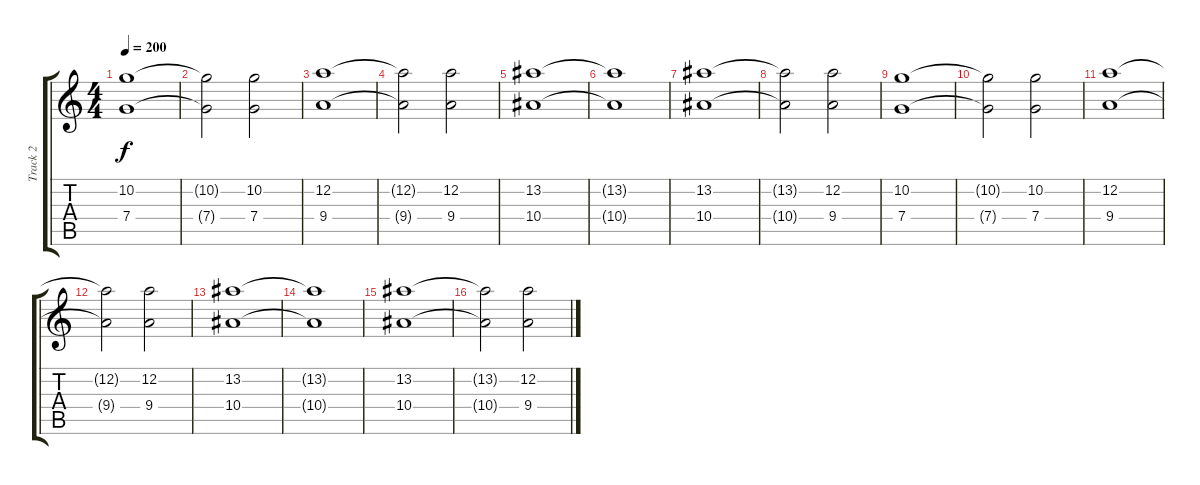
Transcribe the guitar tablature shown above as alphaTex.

\track ("Track 2" "Track 2") {instrument distortionguitar}
\staff {score tabs}
\tuning (D4 A3 F3 C3 G2 D2) {hide}
\ts (4 4)
\tempo 200
\clef g2
\ks c
(10.2 7.4).1{dy f} |
(10.2{t} 7.4{t}).2 (10.2 7.4).2 |
(12.2 9.4).1 |
(12.2{t} 9.4{t}).2 (12.2 9.4).2 |
(13.2 10.4).1 |
(13.2{t} 10.4{t}).1 |
(13.2 10.4).1 |
(13.2{t} 10.4{t}).2 (12.2 9.4).2 |
(10.2 7.4).1 |
(10.2{t} 7.4{t}).2 (10.2 7.4).2 |
(12.2 9.4).1 |
(12.2{t} 9.4{t}).2{volume 9} (12.2 9.4).2 |
(13.2 10.4).1 |
(13.2{t} 10.4{t}).1 |
(13.2 10.4).1 |
(13.2{t} 10.4{t}).2 (12.2 9.4).2
